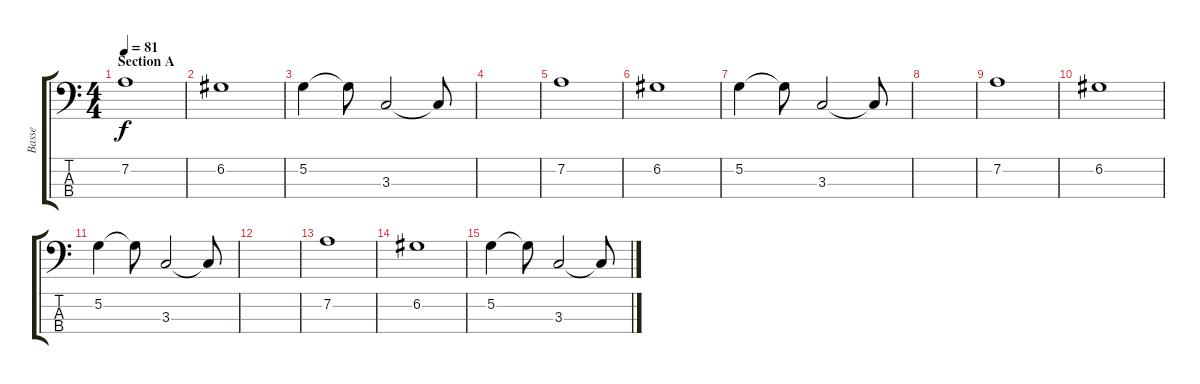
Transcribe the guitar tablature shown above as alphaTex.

\track ("Basse" "Basse") {instrument electricbasspick}
\staff {score tabs}
\tuning (G2 D2 A1 E1) {hide}
\ts (4 4)
\section ("" "Section A")
\tempo 81
\clef f4
\ks c
7.2.1{dy f instrument electricbasspick} |
6.2.1 |
5.2.4 5.2{t}.8 3.3.2 3.3{t}.8 |
|
7.2.1 |
6.2.1 |
5.2.4 5.2{t}.8 3.3.2 3.3{t}.8 |
|
7.2.1 |
6.2.1 |
5.2.4 5.2{t}.8 3.3.2 3.3{t}.8 |
|
7.2.1 |
6.2.1 |
5.2.4 5.2{t}.8 3.3.2 3.3{t}.8
